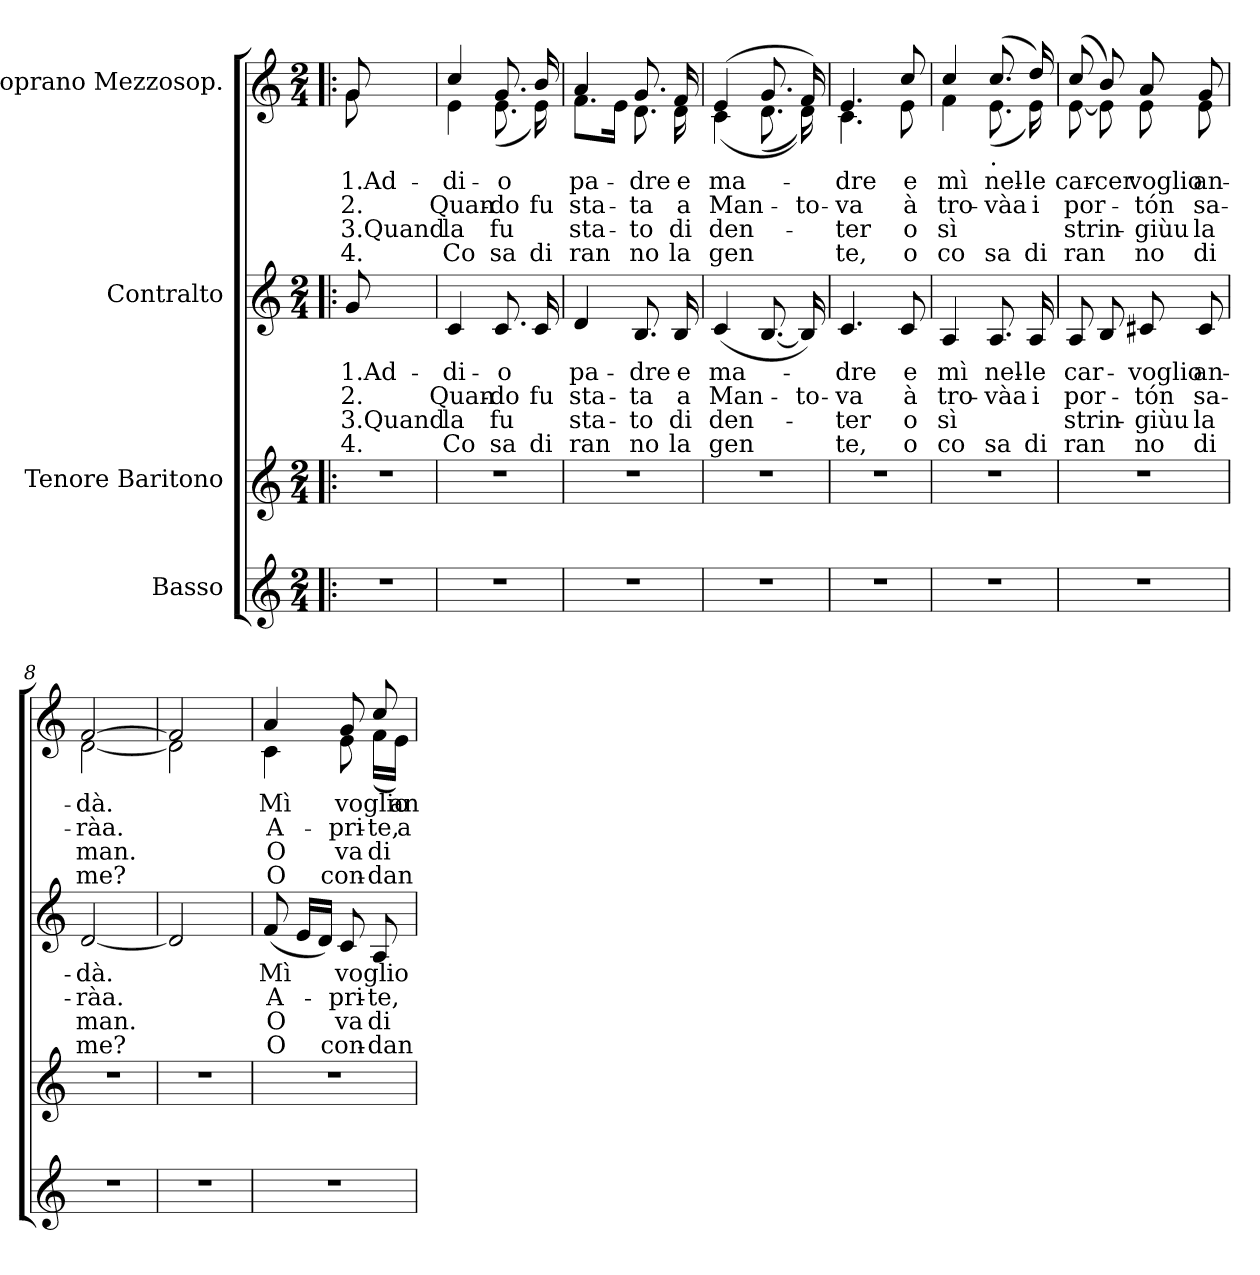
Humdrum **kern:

**kern	**kern	**kern	**text	**text	**text	**text	**kern	**text	**text	**text	**text
*part4	*part3	*part2	*part2	*part2	*part2	*part2	*part1	*part1	*part1	*part1	*part1
*staff4	*staff3	*staff2	*staff2	*staff2	*staff2	*staff2	*staff1	*staff1	*staff1	*staff1	*staff1
*I"Basso	*I"Tenore Baritono	*I"Contralto	*	*	*	*	*I"Soprano Mezzosop.	*	*	*	*
*clefG2	*clefG2	*clefG2	*	*	*	*	*clefG2	*	*	*	*
*k[]	*k[]	*k[]	*	*	*	*	*k[]	*	*	*	*
*C:	*C:	*C:	*	*	*	*	*C:	*	*	*	*
*M2/4	*M2/4	*M2/4	*	*	*	*	*M2/4	*	*	*	*
=1!|:	=1!|:	=1!|:	=1!|:	=1!|:	=1!|:	=1!|:	=1!|:	=1!|:	=1!|:	=1!|:	=1!|:
!	!	!	!LO:LY:a:rj	!LO:LY:a:rj	!LO:LY:a:rj	!LO:LY:a:rj	!	!LO:LY:b:rj	!LO:LY:b:rj	!LO:LY:b:rj	!LO:LY:b:rj
*	*	*	*	*	*	*	*^	*	*	*	*
2r	2r	8g/	1.Ad-	2.	3.Quand	4.	8g/	8g\	1.Ad-	2.	3.Quand	4.
.	.	4.ryy	.	.	.	.	4.ryy	4.ryy	.	.	.	.
=2	=2	=2	=2	=2	=2	=2	=2	=2	=2	=2	=2	=2
!	!	!	!LO:LY:a	!LO:LY:a	!LO:LY:a	!LO:LY:a	!	!	!LO:LY:b	!LO:LY:b	!LO:LY:b	!LO:LY:b
2r	2r	4c/	-di-	Quan-	la	Co	4cc/	4e\	-di-	Quan-	la	Co
!	!	!	!LO:LY:a:rj	!LO:LY:a:rj	!LO:LY:a:rj	!LO:LY:a:rj	!	!	!LO:LY:b:rj	!LO:LY:b:rj	!LO:LY:b:rj	!LO:LY:b:rj
.	.	8.c/	-o	-do	fu	sa	8.g/	(<8.e\	-o	-do	fu	sa
!	!	!	!	!LO:LY:a	!	!LO:LY:a	!	!	!	!LO:LY:b	!	!LO:LY:b
.	.	(16c/	.	fu	.	di	16b/	16e\)	.	fu	.	di
=3	=3	=3	=3	=3	=3	=3	=3	=3	=3	=3	=3	=3
!	!	!	!LO:LY:a	!LO:LY:a	!LO:LY:a	!LO:LY:a	!	!	!LO:LY:b	!LO:LY:b	!LO:LY:b	!LO:LY:b
2r	2r	4d/	pa-	sta-	sta-	ran	4a/	8.f\L	pa-	sta-	sta-	ran
.	.	.	.	.	.	.	.	16e\Jk	.	.	.	.
!	!	!	!LO:LY:a	!LO:LY:a	!LO:LY:a	!LO:LY:a	!	!	!LO:LY:b	!LO:LY:b	!LO:LY:b	!LO:LY:b
.	.	8.B/	-dre	-ta	-to	no	8.g/	8.d\	-dre	-ta	-to	no
!	!	!	!LO:LY:a	!LO:LY:a	!LO:LY:a	!LO:LY:a	!	!	!LO:LY:b	!LO:LY:b	!LO:LY:b	!LO:LY:b
.	.	16B/	e	a	di	la	16f/	16d\	e	a	di	la
=4	=4	=4	=4	=4	=4	=4	=4	=4	=4	=4	=4	=4
!	!	!	!LO:LY:a	!LO:LY:a	!LO:LY:a	!LO:LY:a	!	!	!LO:LY:b	!LO:LY:b	!LO:LY:b	!LO:LY:b
2r	2r	(<4c/	ma-	Man-	den-	gen	(>4e/	(<4c\	ma-	Man-	den-	gen
.	.	[<8.B/	.	.	.	.	8.g/	(<8.d\	.	.	.	.
!	!	!	!	!LO:LY:a	!	!	!	!	!	!LO:LY:b	!	!
.	.	16B/])	.	-to-	.	.	16f/)	16d\))	.	-to-	.	.
=5	=5	=5	=5	=5	=5	=5	=5	=5	=5	=5	=5	=5
!	!	!	!LO:LY:a	!LO:LY:a	!LO:LY:a	!LO:LY:a	!	!	!LO:LY:b	!LO:LY:b	!LO:LY:b	!LO:LY:b
2r	2r	4.c/	-dre	-va	-ter	te,	4.e/	4.c\	-dre	-va	-ter	te,
!	!	!	!LO:LY:a	!LO:LY:a	!LO:LY:a	!LO:LY:a	!	!	!LO:LY:b	!LO:LY:b	!LO:LY:b	!LO:LY:b
.	.	8c/	e	à	o	o	8cc/	8e\	e	à	o	o
=6	=6	=6	=6	=6	=6	=6	=6	=6	=6	=6	=6	=6
!	!	!	!LO:LY:a	!LO:LY:a	!LO:LY:a	!LO:LY:a	!	!	!LO:LY:b	!LO:LY:b	!LO:LY:b	!LO:LY:b
2r	2r	4A/	mì	tro-	sì	co	4cc/	4f\	mì	tro-	sì	co
!	!	!	!	!	!	!	!LO:TX:b:t=.	!	!	!	!	!
!	!	!	!LO:LY:a	!LO:LY:a	!	!LO:LY:a	!	!	!LO:LY:b	!LO:LY:b	!	!LO:LY:b
.	.	8.A/	nel-	-vàa	.	sa	(8.cc/	(<8.e\	nel-	vàa	.	sa
!	!	!	!LO:LY:a	!LO:LY:a	!	!LO:LY:a	!	!	!LO:LY:b	!LO:LY:b	!	!LO:LY:b
.	.	16A/	-le	i	.	di	16dd/)	16e\)	le	-i	.	di
=7	=7	=7	=7	=7	=7	=7	=7	=7	=7	=7	=7	=7
!	!	!	!LO:LY:a	!LO:LY:a	!LO:LY:a	!LO:LY:a	!	!	!LO:LY:b	!LO:LY:b	!LO:LY:b	!LO:LY:b
2r	2r	8A/	car-	por-	strin-	ran	(8cc/	[<8e\	-car-	por-	strin-	ran
!	!	!	!	!	!	!	!	!	!LO:LY:b	!	!	!
.	.	8B/	.	.	.	.	8b/)	8e\]	-cer	.	.	.
!	!	!	!LO:LY:a	!LO:LY:a	!LO:LY:a	!LO:LY:a	!	!	!LO:LY:b	!LO:LY:b	!LO:LY:b	!LO:LY:b
.	.	8c#X/	voglio	-tón	-giùu	no	8a/	8e\	-voglio	-tón	-giùu	no
!	!	!	!LO:LY:a	!LO:LY:a	!LO:LY:a	!LO:LY:a	!	!	!LO:LY:b	!LO:LY:b	!LO:LY:b	!LO:LY:b
.	.	8c#/	an-	sa-	la	di	8g/	8e\	an-	sa-	la	di
=8	=8	=8	=8	=8	=8	=8	=8	=8	=8	=8	=8	=8
!	!	!	!LO:LY:a	!LO:LY:a	!LO:LY:a	!LO:LY:a	!	!	!LO:LY:b	!LO:LY:b	!LO:LY:b	!LO:LY:b
2r	2r	[<2d/	-dà.	-ràa.	man.	me?	[<2f/	[<2d\	dà.	-ràa.	man.	me?
!!LO:LB:g=z	!!
=9	=9	=9	=9	=9	=9	=9	=9	=9	=9	=9	=9	=9
2r	2r	2d/]	.	.	.	.	2f/]	2d\]	.	.	.	.
=10	=10	=10	=10	=10	=10	=10	=10	=10	=10	=10	=10	=10
!	!	!	!LO:LY:a	!LO:LY:a	!LO:LY:a	!LO:LY:a	!	!	!LO:LY:b	!LO:LY:b	!LO:LY:b	!LO:LY:b
2r	2r	(<8f/	Mì	A-	O	O	4a/	4c\	Mì	A-	O	O
.	.	16e/LL	.	.	.	.	.	.	.	.	.	.
.	.	16d/JJ)	.	.	.	.	.	.	.	.	.	.
!	!	!	!LO:LY:a	!LO:LY:a	!LO:LY:a	!LO:LY:a	!	!	!LO:LY:b	!LO:LY:b	!LO:LY:b	!LO:LY:b
.	.	8c/	voglio	-pri-	va	con-	8g/	8e\	voglio	-pri-	va	con-
!	!	!	!	!LO:LY:a:rj	!LO:LY:a:rj	!LO:LY:a:rj	!	!	!	!LO:LY:b:rj	!LO:LY:b:rj	!LO:LY:b:rj
.	.	8A/	.	-te,	di	-dan-	8cc/	(<16f\LL	.	-te,	di	-dan-
!	!	!	!	!	!	!	!	!	!LO:LY:b	!LO:LY:b	!	!
.	.	.	.	.	.	.	.	16e\JJ)	an-	a-	.	.
*	*	*	*	*	*	*	*v	*v	*	*	*	*
=	=	=	=	=	=	=	=	=	=	=	=
*-	*-	*-	*-	*-	*-	*-	*-	*-	*-	*-	*-
